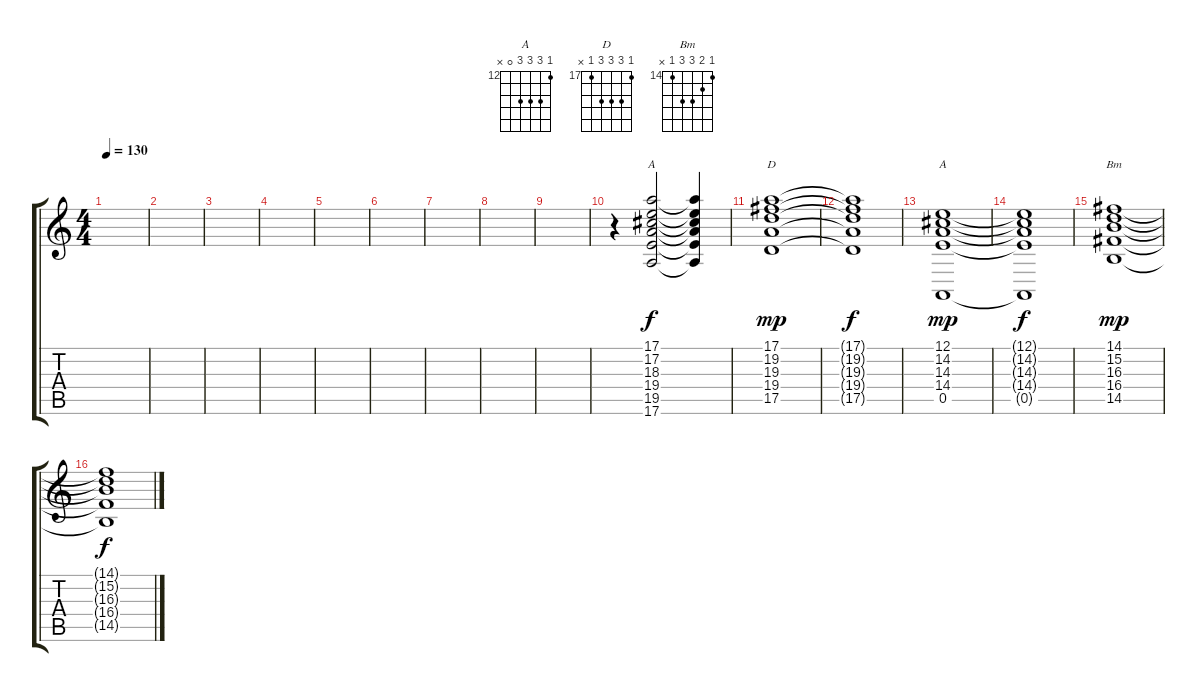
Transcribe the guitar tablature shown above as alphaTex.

\track "" {instrument synthstrings1}
\staff {score tabs}
\tuning (E4 B3 G3 D3 A2 E2) {hide}
\chord ("A" 17 17 18 19 19 17) {firstfret 17}
\chord ("D" 17 19 19 19 17 x) {firstfret 17}
\chord ("A" 12 14 14 14 0 x) {firstfret 12}
\chord ("Bm" 14 15 16 16 14 x) {firstfret 14}
\ts (4 4)
\tempo 130
\clef g2
\ks c
|
|
|
|
|
|
|
|
|
r.4 (17.1 17.2 18.3 19.4 19.5 17.6).2{ch "A"} (17.1{t} 17.2{t} 18.3{t} 19.4{t} 19.5{t} 17.6{t}).4{dy f} |
(17.1 19.2 19.3 19.4 17.5).1{ch "D" dy mp} |
(17.1{t} 19.2{t} 19.3{t} 19.4{t} 17.5{t}).1{dy f} |
(12.1 14.2 14.3 14.4 0.5).1{ch "A" dy mp} |
(12.1{t} 14.2{t} 14.3{t} 14.4{t} 0.5{t}).1{dy f} |
(14.1 15.2 16.3 16.4 14.5).1{ch "Bm" dy mp} |
(14.1{t} 15.2{t} 16.3{t} 16.4{t} 14.5{t}).1{dy f}
